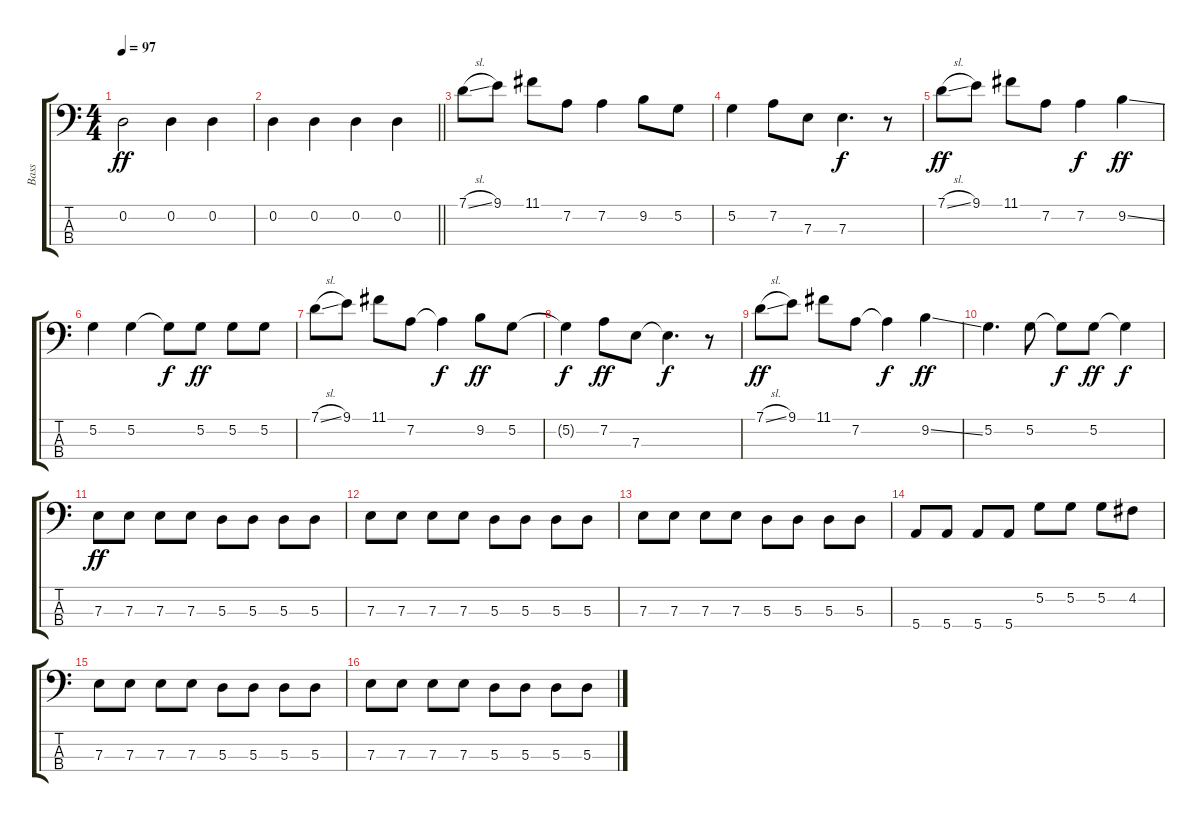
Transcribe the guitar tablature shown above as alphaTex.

\track ("Bass" "Bass") {instrument electricbassfinger}
\staff {score tabs}
\tuning (G2 D2 A1 E1) {hide}
\ts (4 4)
\tempo 97
\clef f4
\ks c
0.2.2{dy ff} 0.2.4 0.2.4 |
\barLineRight lightlight
0.2.4 0.2.4 0.2.4 0.2.4 |
7.1{sl}.8 9.1.8 11.1.8 7.2.8 7.2.4 9.2.8 5.2.8 |
5.2.4 7.2.8 7.3.8 7.3.4{d dy f} r.8 |
7.1{sl}.8{dy ff} 9.1.8 11.1.8 7.2.8 7.2.4{dy f} 9.2{ss}.4{dy ff} |
5.2.4 5.2.4 5.2{t}.8{dy f} 5.2.8{dy ff} 5.2.8 5.2.8 |
7.1{sl}.8 9.1.8 11.1.8 7.2.8 7.2{t}.4{dy f} 9.2.8{dy ff} 5.2.8 |
5.2{t}.4{dy f} 7.2.8{dy ff} 7.3.8 7.3{t}.4{d dy f} r.8 |
7.1{sl}.8{dy ff} 9.1.8 11.1.8 7.2.8 7.2{t}.4{dy f} 9.2{ss}.4{dy ff} |
5.2.4{d} 5.2.8 5.2{t}.8{dy f} 5.2.8{dy ff} 5.2{t}.4{dy f} |
7.3.8{dy ff} 7.3.8 7.3.8 7.3.8 5.3.8 5.3.8 5.3.8 5.3.8 |
7.3.8 7.3.8 7.3.8 7.3.8 5.3.8 5.3.8 5.3.8 5.3.8 |
7.3.8 7.3.8 7.3.8 7.3.8 5.3.8 5.3.8 5.3.8 5.3.8 |
5.4.8 5.4.8 5.4.8 5.4.8 5.2.8 5.2.8 5.2.8 4.2.8 |
7.3.8 7.3.8 7.3.8 7.3.8 5.3.8 5.3.8 5.3.8 5.3.8 |
7.3.8 7.3.8 7.3.8 7.3.8 5.3.8 5.3.8 5.3.8 5.3.8
